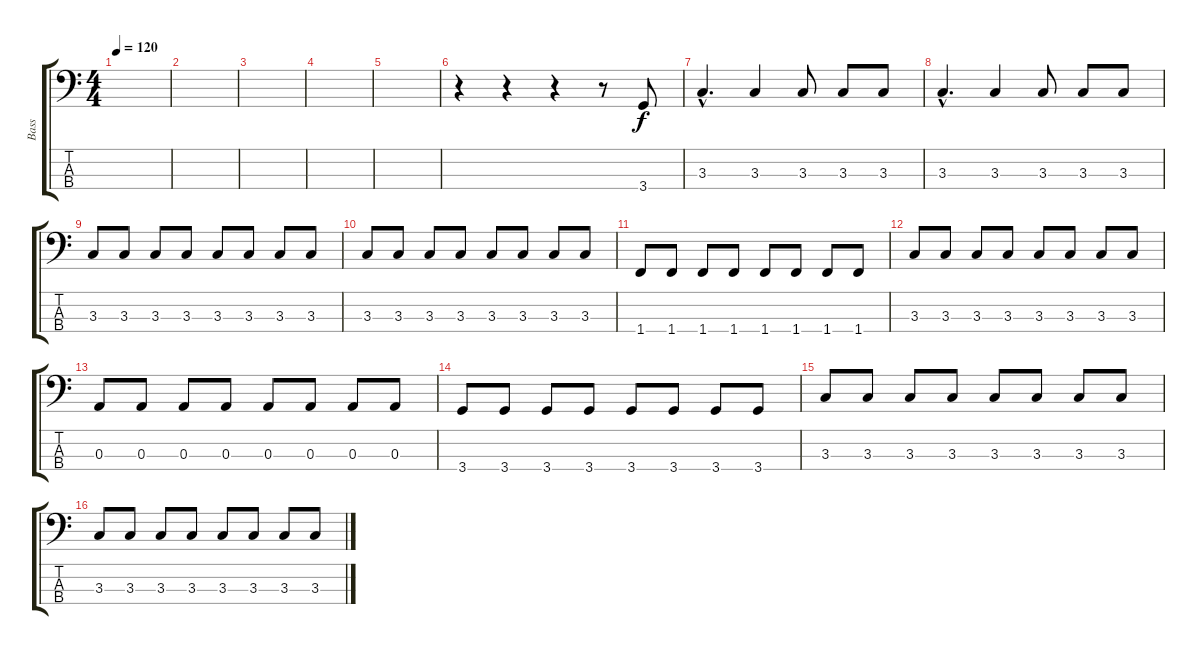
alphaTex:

\track ("Bass" "Bass") {instrument electricbasspick}
\staff {score tabs}
\tuning (G2 D2 A1 E1) {hide}
\ts (4 4)
\tempo 120
\clef f4
\ks c
|
|
|
|
|
r.4 r.4 r.4 r.8 3.4.8 |
3.3{hac}.4{d} 3.3.4 3.3.8 3.3.8 3.3.8 |
3.3{hac}.4{d} 3.3.4 3.3.8 3.3.8 3.3.8 |
3.3.8 3.3.8 3.3.8 3.3.8 3.3.8 3.3.8 3.3.8 3.3.8 |
3.3.8 3.3.8 3.3.8 3.3.8 3.3.8 3.3.8 3.3.8 3.3.8 |
1.4.8 1.4.8 1.4.8 1.4.8 1.4.8 1.4.8 1.4.8 1.4.8 |
3.3.8 3.3.8 3.3.8 3.3.8 3.3.8 3.3.8 3.3.8 3.3.8 |
0.3.8 0.3.8 0.3.8 0.3.8 0.3.8 0.3.8 0.3.8 0.3.8 |
3.4.8 3.4.8 3.4.8 3.4.8 3.4.8 3.4.8 3.4.8 3.4.8 |
3.3.8 3.3.8 3.3.8 3.3.8 3.3.8 3.3.8 3.3.8 3.3.8 |
3.3.8 3.3.8 3.3.8 3.3.8 3.3.8 3.3.8 3.3.8 3.3.8
